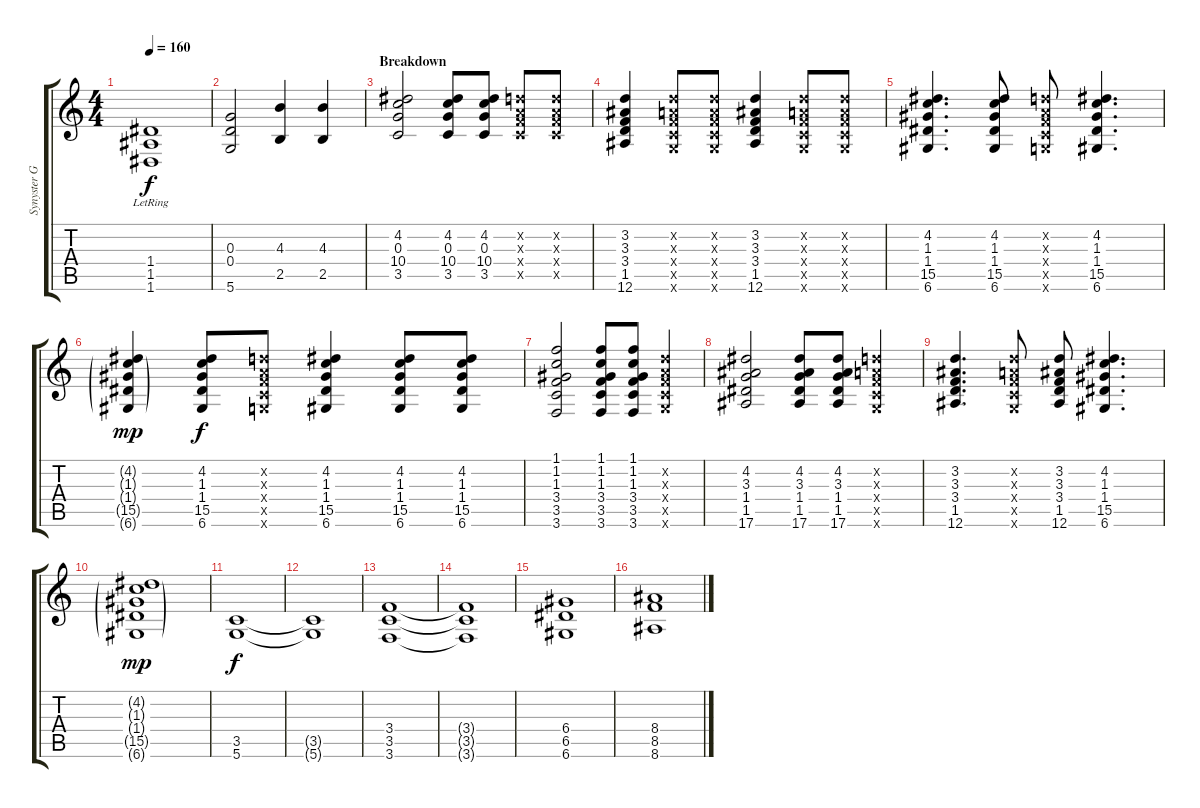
\track ("Synyster Gates" "Synyster G") {instrument distortionguitar}
\staff {score tabs}
\tuning (E4 B3 G3 D3 A2 D2) {hide}
\ts (4 4)
\tempo 160
\clef g2
\ks c
(1.4{lr} 1.5{lr} 1.6{lr}).1{dy f} |
(0.3 0.4 5.6).2 (4.3 2.5).4 (4.3 2.5).4 |
\section ("" "Breakdown")
(4.2 0.3 10.4 3.5).2 (4.2 0.3 10.4 3.5).8 (4.2 0.3 10.4 3.5).8 (3.2{x} 2.3{x} 3.4{x} 3.5{x}).8 (3.2{x} 2.3{x} 3.4{x} 3.5{x}).8 |
(3.2 3.3 3.4 1.5 12.6).4 (3.2{x} 2.3{x} 3.4{x} 3.5{x} 5.6{x}).8 (3.2{x} 2.3{x} 3.4{x} 3.5{x} 5.6{x}).8 (3.2 3.3 3.4 1.5 12.6).4 (3.2{x} 2.3{x} 3.4{x} 3.5{x} 5.6{x}).8 (3.2{x} 2.3{x} 3.4{x} 3.5{x} 5.6{x}).8 |
(4.2 1.3 1.4 15.5 6.6).4{d} (4.2 1.3 1.4 15.5 6.6).8 (3.2{x} 2.3{x} 3.4{x} 3.5{x} 5.6{x}).8 (4.2 1.3 1.4 15.5 6.6).4{d} |
(4.2{g} 1.3{g} 1.4{g} 15.5{g} 6.6{g}).4{dy mp} (4.2 1.3 1.4 15.5 6.6).8{dy f} (3.2{x} 2.3{x} 3.4{x} 3.5{x} 5.6{x}).8 (4.2 1.3 1.4 15.5 6.6).4 (4.2 1.3 1.4 15.5 6.6).8 (4.2 1.3 1.4 15.5 6.6).8 |
(1.1 1.2 1.3 3.4 3.5 3.6).2 (1.1 1.2 1.3 3.4 3.5 3.6).8 (1.1 1.2 1.3 3.4 3.5 3.6).8 (3.2{x} 2.3{x} 3.4{x} 3.5{x} 5.6{x}).4 |
(4.2 3.3 1.4 1.5 17.6).2 (4.2 3.3 1.4 1.5 17.6).8 (4.2 3.3 1.4 1.5 17.6).8 (3.2{x} 2.3{x} 3.4{x} 3.5{x} 5.6{x}).4 |
(3.2 3.3 3.4 1.5 12.6).4{d} (3.2{x} 2.3{x} 3.4{x} 3.5{x} 5.6{x}).8 (3.2 3.3 3.4 1.5 12.6).8 (4.2 1.3 1.4 15.5 6.6).4{d} |
(4.2{g} 1.3{g} 1.4{g} 15.5{g} 6.6{g}).1{dy mp} |
(3.5 5.6).1{dy f} |
(3.5{t} 5.6{t}).1 |
(3.4 3.5 3.6).1 |
(3.4{t} 3.5{t} 3.6{t}).1 |
(6.4 6.5 6.6).1 |
(8.4 8.5 8.6).1
